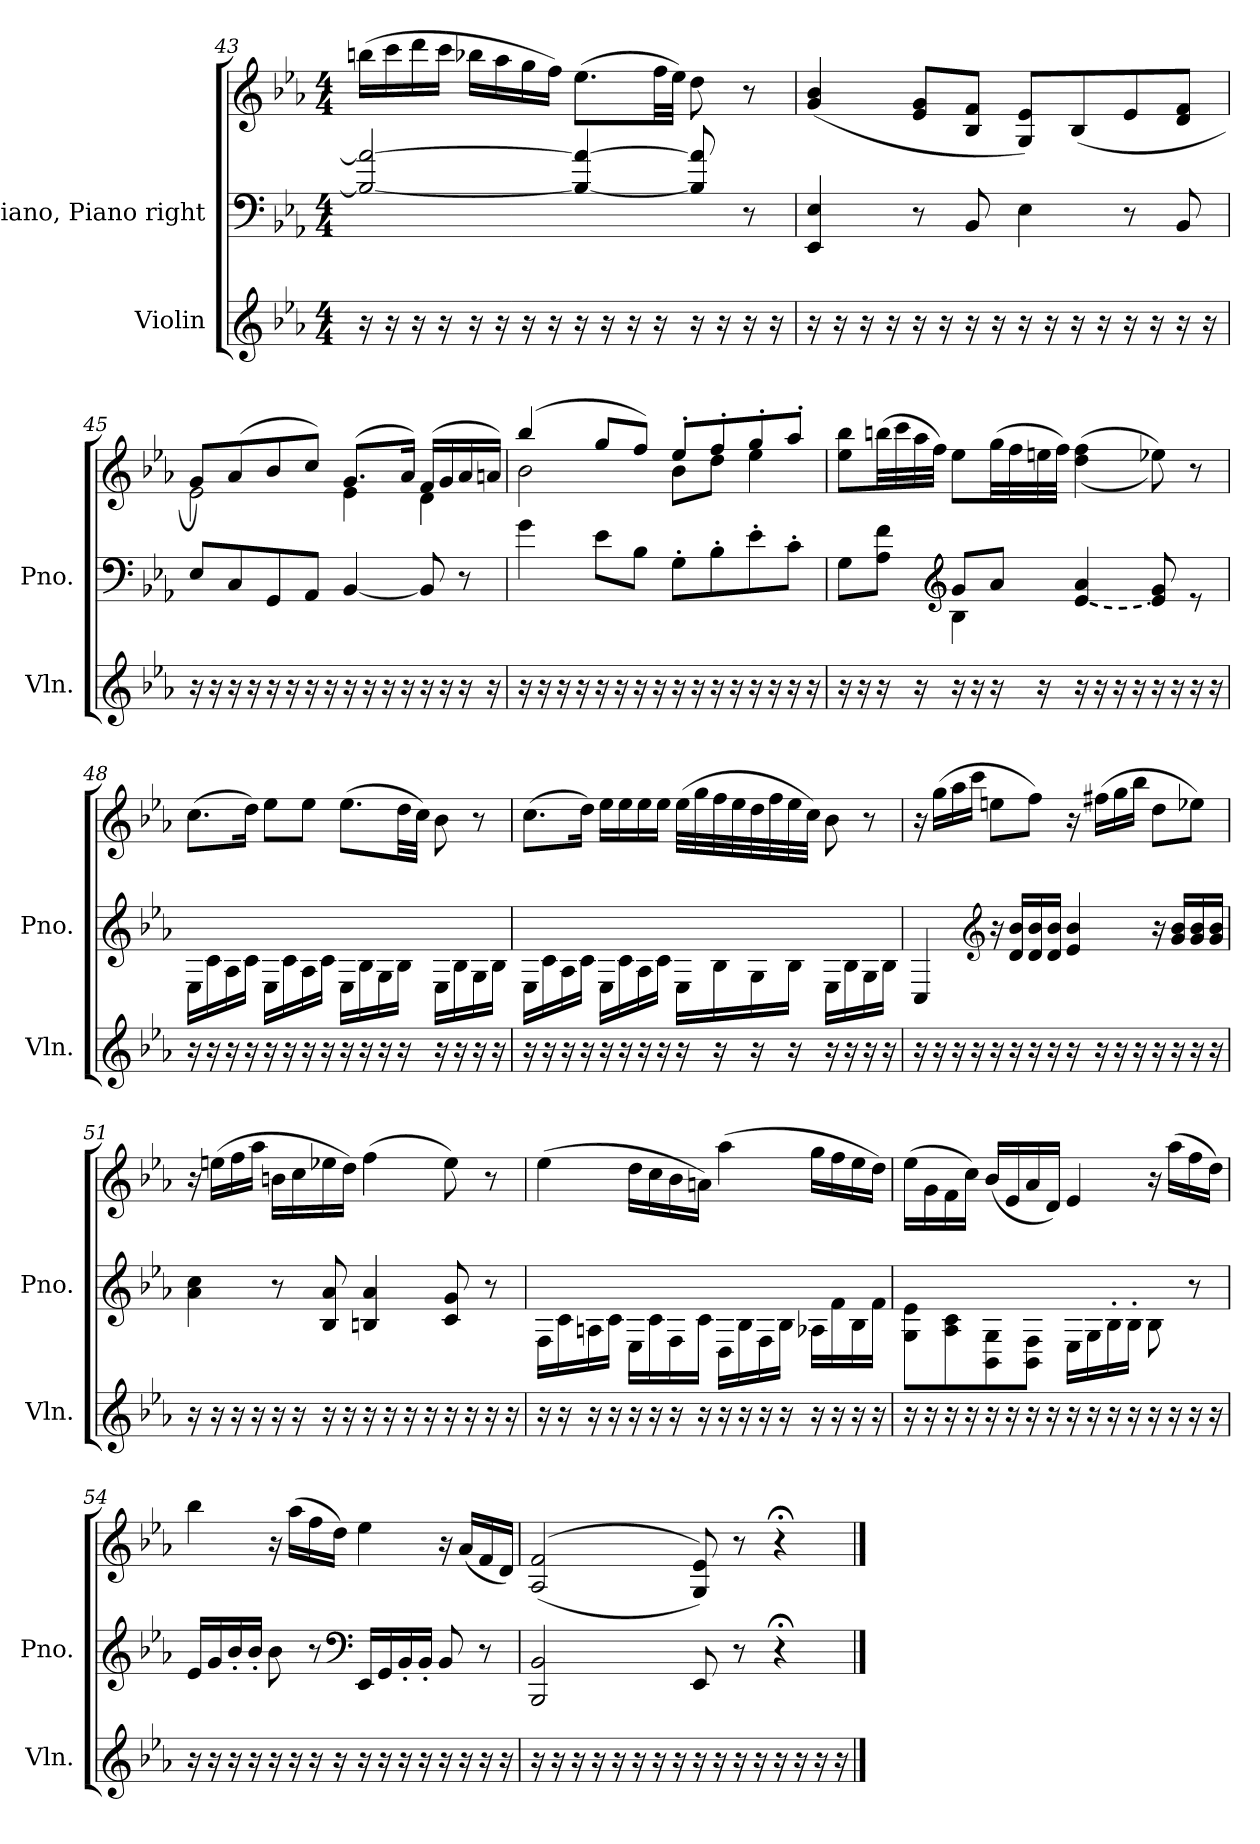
**kern	**kern	**kern
*part2	*part1	*part1
*staff3	*staff2	*staff1
*I"Violin	*I"Piano, Piano right	*
*I'Vln.	*I'Pno.	*
*clefG2	*clefF4	*clefG2
*k[b-e-a-]	*k[b-e-a-]	*k[b-e-a-]
*M4/4	*M4/4	*M4/4
=43	=43	=43
16r	2B-/_ 2a-/_	(>16bbn\LL
16r	.	16ccc\
16r	.	16ddd\
16r	.	16ccc\JJ
16r	.	16bb-X\LL
16r	.	16aa-\
16r	.	16gg\
16r	.	16ff\JJ)
16r	4B-/_ 4a-/_	(>8.ee-\L
16r	.	.
16r	.	.
16r	.	32ff\LL
.	.	32ee-\JJJ)
16r	8B-/] 8a-/]	8dd\
16r	.	.
16r	8r	8r
16r	.	.
!!LO:LB:g=z
=44	=44	=44
16r	4EE-/ 4E-/	(<4g/ 4b-/
16r	.	.
16r	.	.
16r	.	.
16r	8r	8e-/ 8g/L
16r	.	.
16r	8BB-/	8B-/ 8f/J
16r	.	.
16r	4E-\	8G/ 8e-/L)
16r	.	.
16r	.	(>8B-/
16r	.	.
16r	8r	8e-/
16r	.	.
16r	8BB-/	8d/ 8f/J
16r	.	.
=45	=45	=45
*	*	*^
16r	8E-/L	8g/L)	2e-\
16r	.	.	.
16r	8C/	(>8a-/	.
16r	.	.	.
16r	8GG/	8b-/	.
16r	.	.	.
16r	8AA-/J	8cc/J)	.
16r	.	.	.
16r	[4BB-/	(>8.g/L	4e-\
16r	.	.	.
16r	.	.	.
16r	.	16a-/Jk)	.
16r	8BB-/]	(>16f/LL	4d\
16r	.	16g/	.
16r	8r	16a-/	.
16r	.	16an/JJ)	.
=46	=46	=46	=46
16r	4g\	(>4bb-/	2b-\
16r	.	.	.
16r	.	.	.
16r	.	.	.
16r	8e-\L	8gg/L	.
16r	.	.	.
16r	8B-\J	8ff/J)	.
16r	.	.	.
16r	8G'\L	8ee-'/L	8b-\L
16r	.	.	.
16r	8B-'\	8ff'/	8dd\J
16r	.	.	.
16r	8e-'\	8gg'/	4ee-\
16r	.	.	.
16r	8c'\J	8aa-'/J	.
16r	.	.	.
*	*	*v	*v
!!LO:LB:g=z
=47	=47	=47
*	*^	*
16r	8G\L	4ryy	8ee-\ 8bb-\L
16r	.	.	.
16r	8A-\ 8f\J	.	(>32bbn\LL
.	.	.	32ccc\
16r	.	.	32aa-\
.	.	.	32ff\JJJ)
*	*clefG2	*	*
16r	8g/L	4B-\	8ee-\L
16r	.	.	.
16r	8a-/J	.	(>32gg\LL
.	.	.	32ff\
16r	.	.	32een\
.	.	.	32ff\JJJ)
!	!LO:T:n=1:dash	!	!
16r	[4e-/ 4a-/	2ryy	(>(<4dd\ 4ff\
16r	.	.	.
16r	.	.	.
16r	.	.	.
16r	8e-/] 8g/	.	8ee-X\))
16r	.	.	.
16r	8re	.	8r
16r	.	.	.
*	*v	*v	*
=48	=48	=48
16r	16E-\LL	(>8.cc\L
16r	16c\	.
16r	16A-\	.
16r	16c\JJ	16dd\Jk)
16r	16E-\LL	8ee-\L
16r	16c\	.
16r	16A-\	8ee-\J
16r	16c\JJ	.
16r	16E-\LL	(>8.ee-\L
16r	16B-\	.
16r	16G\	.
16r	16B-\JJ	32dd\LL
.	.	32cc\JJJ)
16r	16E-\LL	8b-\
16r	16B-\	.
16r	16G\	8r
16r	16B-\JJ	.
!!LO:PB:g=z
=49	=49	=49
16r	16E-\LL	(>8.cc\L
16r	16c\	.
16r	16A-\	.
16r	16c\JJ	16dd\Jk)
16r	16E-\LL	16ee-\LL
16r	16c\	16ee-\
16r	16A-\	16ee-\
16r	16c\JJ	16ee-\JJ
16r	16E-\LL	(>32ee-\LLL
.	.	32gg\
16r	16B-\	32ff\
.	.	32ee-\
16r	16G\	32dd\
.	.	32ff\
16r	16B-\JJ	32ee-\
.	.	32cc\JJJ)
16r	16E-\LL	8b-\
16r	16B-\	.
16r	16G\	8r
16r	16B-\JJ	.
=50	=50	=50
16r	4C/	16r
16r	.	(>16gg\LL
16r	.	16aa-\
16r	.	16ccc\JJ
*	*clefG2	*
16r	16r	8een\L
16r	16d/ 16b-/LL	.
16r	16d/ 16b-/	8ff\J)
16r	16d/ 16b-/JJ	.
16r	4e-/ 4b-/	16r
16r	.	(>16ff#X\LL
16r	.	16gg\
16r	.	16bb-\JJ
16r	16r	8dd\L
16r	16g/ 16b-/LL	.
16r	16g/ 16b-/	8ee-X\J)
16r	16g/ 16b-/JJ	.
!!LO:LB:g=z
=51	=51	=51
16r	4a-\ 4cc\	16r
16r	.	(>16een\LL
16r	.	16ff\
16r	.	16aa-\JJ
16r	8r	16bn\LL
16r	.	16cc\
16r	8B-/ 8a-/	16ee-X\
16r	.	16dd\JJ)
16r	4Bn/ 4a-/	(>4ff\
16r	.	.
16r	.	.
16r	.	.
16r	8c/ 8g/	8ee-\)
16r	.	.
16r	8r	8r
16r	.	.
=52	=52	=52
16r	16F\LL	(>4ee-\
16r	16c\	.
16r	16An\	.
16r	16c\JJ	.
16r	16E-\LL	16dd\LL
16r	16c\	16cc\
16r	16F\	16b-\
16r	16c\JJ	16an\JJ)
16r	16D\LL	(>4aa-\
16r	16B-\	.
16r	16F\	.
16r	16B-\JJ	.
16r	16A-X\LL	16gg\LL
16r	16f\	16ff\
16r	16B-\	16ee-\
16r	16f\JJ	16dd\JJ)
!!LO:LB:g=z
=53	=53	=53
16r	8G\ 8e-\L	(>16ee-\LL
16r	.	16g\
16r	8A-\ 8c\	16f\
16r	.	16cc\JJ)
16r	8BB-\ 8G\	(<16b-/LL
16r	.	16e-/
16r	8BB-\ 8F\J	16a-/
16r	.	16d/JJ)
16r	16E-\LL	4e-/
16r	16G\	.
16r	16B-'\	.
16r	16B-'\JJ	.
16r	8B-\	16r
16r	.	(>16aa-\LL
16r	8r	16ff\
16r	.	16dd\JJ)
=54	=54	=54
16r	16e-/LL	4bb-\
16r	16g/	.
16r	16b-'/	.
16r	16b-'/JJ	.
16r	8b-\	16r
16r	.	(>16aa-\LL
16r	8r	16ff\
16r	.	16dd\JJ)
*	*clefF4	*
16r	16EE-/LL	4ee-\
16r	16GG/	.
16r	16BB-'/	.
16r	16BB-'/JJ	.
16r	8BB-/	16r
16r	.	(<16a-/LL
16r	8r	16f/
16r	.	16d/JJ)
=55	=55	=55
16r	2BBB-/ 2BB-/	(>(<2A-/ 2f/
16r	.	.
16r	.	.
16r	.	.
16r	.	.
16r	.	.
16r	.	.
16r	.	.
16r	8EE-/	8G/ 8e-/))
16r	.	.
16r	8r	8r
16r	.	.
16r	4r;	4r;<
16r	.	.
16r	.	.
16r	.	.
==	==	==
*-	*-	*-
